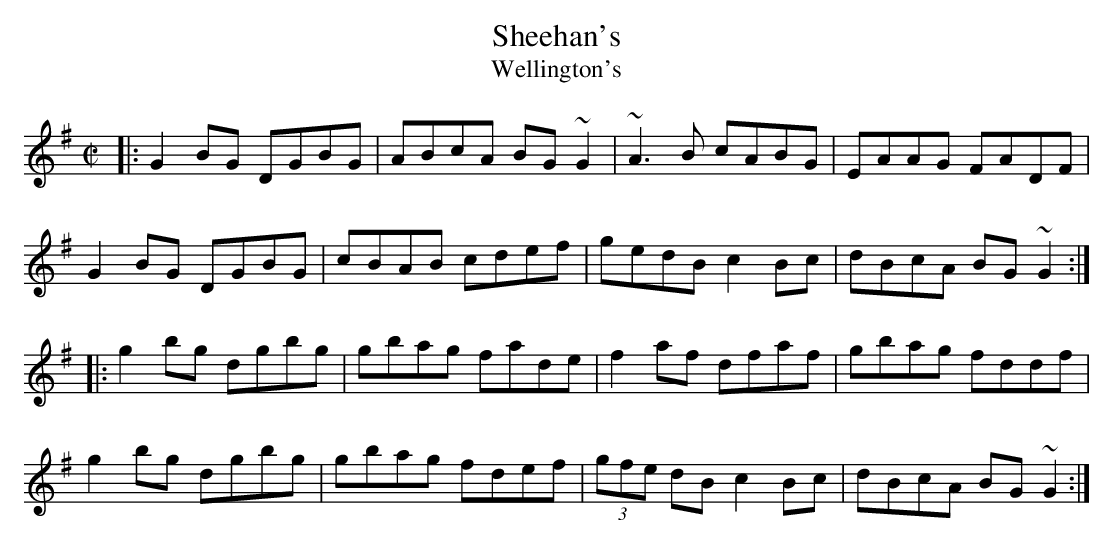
X:1
T:Sheehan's
T:Wellington's
M:C|
E:7
K:G
|:G2 BG DGBG|ABcA BG ~G2|~A3 B cABG|EAAG FADF|
G2 BG DGBG|cBAB cdef|gedB c2 Bc|dBcA BG ~G2:|
|:g2 bg dgbg|gbag fade|f2 af dfaf|gbag fddf|
g2 bg dgbg|gbag fdef|(3gfe dB c2 Bc|dBcA BG ~G2:|
